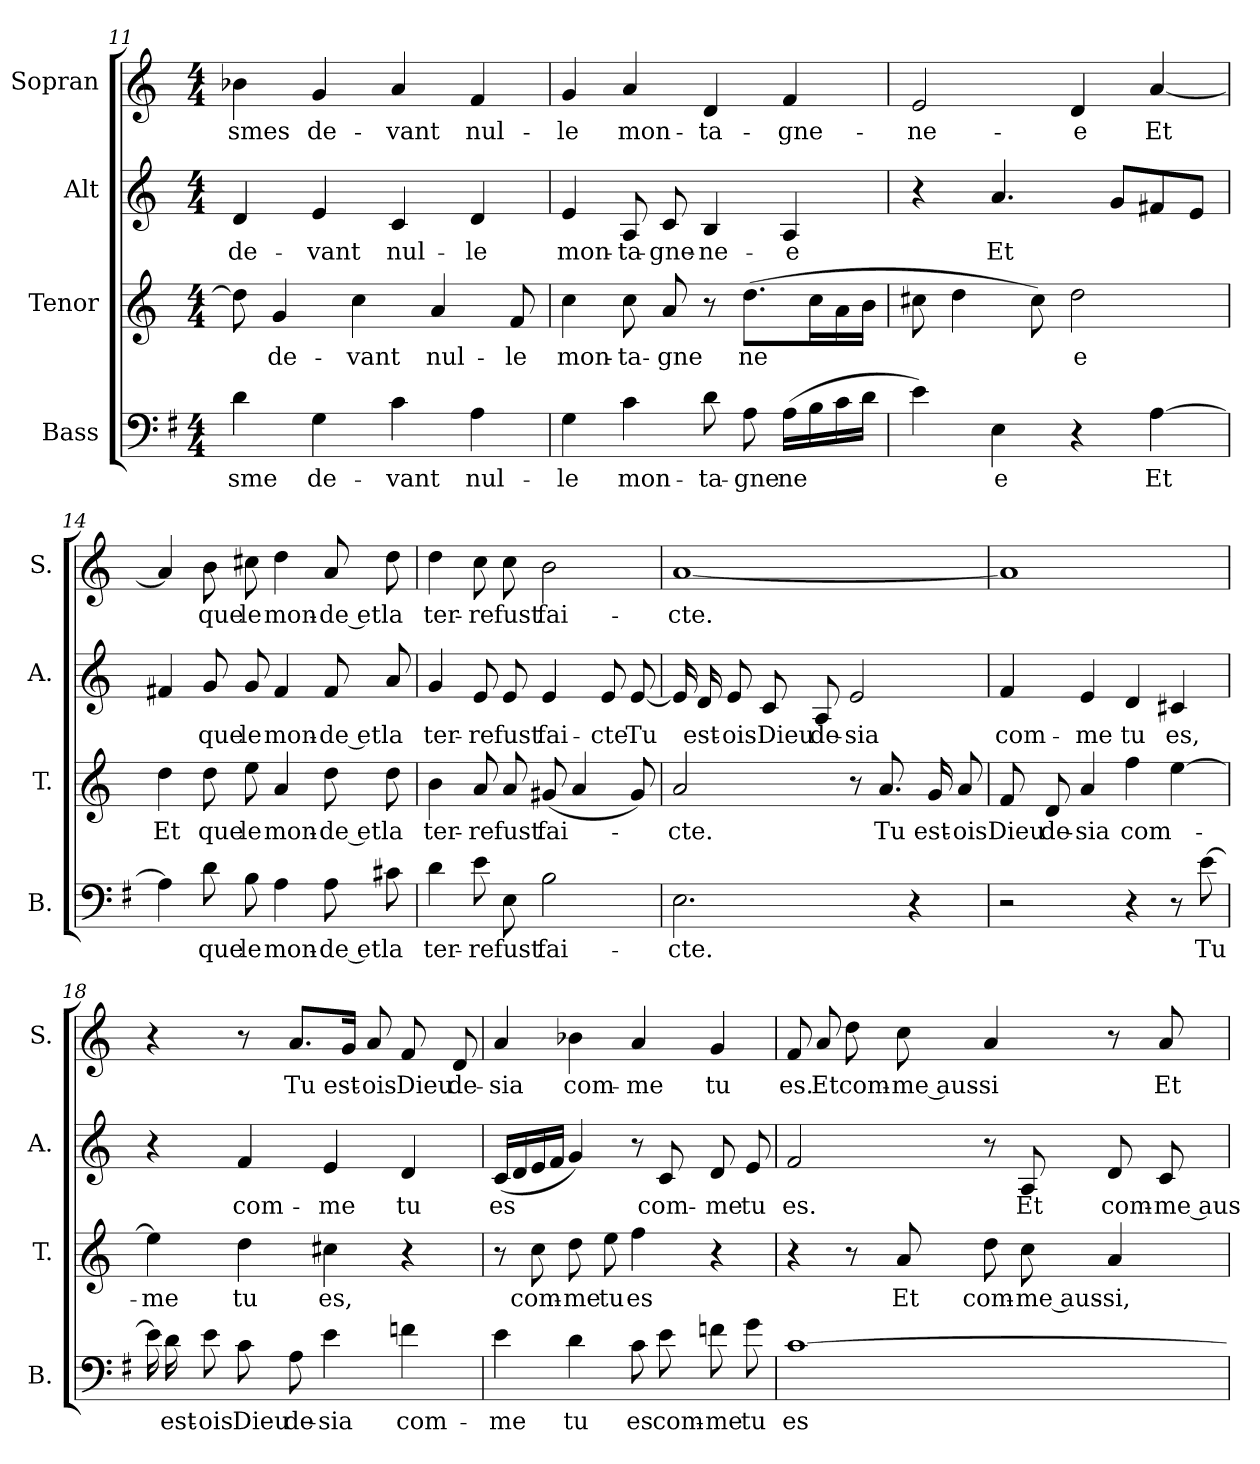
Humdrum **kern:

**kern	**text	**kern	**text	**kern	**text	**kern	**text
*part4	*part4	*part3	*part3	*part2	*part2	*part1	*part1
*staff4	*staff4	*staff3	*staff3	*staff2	*staff2	*staff1	*staff1
*I"Bass	*	*I"Tenor	*	*I"Alt	*	*I"Sopran	*
*I'B.	*	*I'T.	*	*I'A.	*	*I'S.	*
*clefF4	*	*clefG2	*	*clefG2	*	*clefG2	*
*ITrd4c7	*	*ITrd7c12	*	*	*	*	*
*k[]	*	*k[]	*	*k[]	*	*k[]	*
*C:	*	*C:	*	*C:	*	*C:	*
*M4/4	*	*M4/4	*	*M4/4	*	*M4/4	*
=11	=11	=11	=11	=11	=11	=11	=11
!	!LO:LY:b	!	!	!	!LO:LY:b	!	!LO:LY:b
4G	-sme	8d]	.	4d	de-	4b-X	-smes
!	!	!	!LO:LY:b	!	!	!	!
.	.	4G	de-	.	.	.	.
!	!LO:LY:b	!	!	!	!LO:LY:b	!	!LO:LY:b
4C	de-	.	.	4e	-vant	4g	de-
!	!	!	!LO:LY:b	!	!	!	!
.	.	4c	-vant	.	.	.	.
!	!LO:LY:b	!	!	!	!LO:LY:b	!	!LO:LY:b
4F	-vant	.	.	4c	nul-	4a	-vant
!	!	!	!LO:LY:b	!	!	!	!
.	.	4A	nul-	.	.	.	.
!	!LO:LY:b	!	!	!	!LO:LY:b	!	!LO:LY:b
4D	nul-	.	.	4d	-le	4f	nul-
!	!	!	!LO:LY:b	!	!	!	!
.	.	8F	-le	.	.	.	.
!!LO:LB:g=z
=12	=12	=12	=12	=12	=12	=12	=12
!	!LO:LY:b	!	!LO:LY:b	!	!LO:LY:b	!	!LO:LY:b
4C	-le	4c	mon-	4e	mon-	4g	-le
!	!LO:LY:b	!	!LO:LY:b	!	!LO:LY:b	!	!LO:LY:b
4F	mon-	8c	-ta-	8A	-ta-	4a	mon-
!	!	!	!LO:LY:b	!	!LO:LY:b	!	!
.	.	8A	-gne	8c	-gne-	.	.
!	!LO:LY:b	!	!	!	!LO:LY:b	!	!LO:LY:b
8G	-ta-	8r	.	4B	-ne-	4d	-ta-
!	!LO:LY:b	!	!LO:LY:b	!	!	!	!
8D	-gne	(>8.dL	ne	.	.	.	.
!	!LO:LY:b	!	!	!	!LO:LY:b	!	!LO:LY:b
(>16DLL	ne	.	.	4A	-e	4f	-gne-
16E	.	16cL	.	.	.	.	.
16F	.	16A	.	.	.	.	.
16GJJ	.	16BJJ	.	.	.	.	.
=13	=13	=13	=13	=13	=13	=13	=13
!	!	!	!	!	!	!	!LO:LY:b
4A)	.	8c#X	.	4r	.	2e	-ne-
.	.	4d	.	.	.	.	.
!	!LO:LY:b	!	!	!	!LO:LY:b	!	!
4AA	e	.	.	4.a	Et	.	.
.	.	8c#)	.	.	.	.	.
!	!	!	!LO:LY:b	!	!	!	!LO:LY:b
4r	.	2d	e	.	.	4d	-e
.	.	.	.	8gL	.	.	.
!	!LO:LY:b	!	!	!	!	!	!LO:LY:b
[4D	Et	.	.	8f#X	.	[4a	Et
.	.	.	.	8eJ	.	.	.
=14	=14	=14	=14	=14	=14	=14	=14
!	!	!	!LO:LY:b	!	!	!	!
4D]	.	4d	Et	4f#X	.	4a]	.
!	!LO:LY:b	!	!LO:LY:b	!	!LO:LY:b	!	!LO:LY:b
8G	que	8d	que	8g	que	8b	que
!	!LO:LY:b	!	!LO:LY:b	!	!LO:LY:b	!	!LO:LY:b
8E	le	8e	le	8g	le	8cc#X	le
!	!LO:LY:b	!	!LO:LY:b	!	!LO:LY:b	!	!LO:LY:b
4D	mon-	4A	mon-	4f#	mon-	4dd	mon-
!	!LO:LY:b	!	!LO:LY:b	!	!LO:LY:b	!	!LO:LY:b
8D	-de et	8d	-de et	8f#	-de et	8a	-de et
!	!LO:LY:b	!	!LO:LY:b	!	!LO:LY:b	!	!LO:LY:b
8F#X	la	8d	la	8a	la	8dd	la
=15	=15	=15	=15	=15	=15	=15	=15
!	!LO:LY:b	!	!LO:LY:b	!	!LO:LY:b	!	!LO:LY:b
4G	ter-	4B	ter-	4g	ter-	4dd	ter-
!	!LO:LY:b	!	!LO:LY:b	!	!LO:LY:b	!	!LO:LY:b
8A	-re	8A	-re	8e	-re	8cc	-re
!	!LO:LY:b	!	!LO:LY:b	!	!LO:LY:b	!	!LO:LY:b
8AA	fust	8A	fust	8e	fust	8cc	fust
!	!LO:LY:b	!	!LO:LY:b	!	!LO:LY:b	!	!LO:LY:b
2E	fai-	(<8G#X	fai-	4e	fai-	2b	fai-
.	.	4A	.	.	.	.	.
!	!	!	!	!	!LO:LY:b	!	!
.	.	.	.	8e	-cte	.	.
!	!	!	!	!	!LO:LY:b	!	!
.	.	8G#)	.	[8e	Tu	.	.
!!LO:LB:g=z
=16	=16	=16	=16	=16	=16	=16	=16
!	!LO:LY:b	!	!LO:LY:b	!	!	!	!LO:LY:b
2.AA	-cte.	2A	-cte.	16e]	.	[1a	-cte.
!	!	!	!	!	!LO:LY:b	!	!
.	.	.	.	16d	est-	.	.
!	!	!	!	!	!LO:LY:b	!	!
.	.	.	.	8e	-ois	.	.
!	!	!	!	!	!LO:LY:b	!	!
.	.	.	.	8c	Dieu	.	.
!	!	!	!	!	!LO:LY:b	!	!
.	.	.	.	8A	de-	.	.
!	!	!	!	!	!LO:LY:b	!	!
.	.	8r	.	2e	-sia	.	.
!	!	!	!LO:LY:b	!	!	!	!
.	.	8.A	Tu	.	.	.	.
4r	.	.	.	.	.	.	.
!	!	!	!LO:LY:b	!	!	!	!
.	.	16G	est-	.	.	.	.
!	!	!	!LO:LY:b	!	!	!	!
.	.	8A	-ois	.	.	.	.
=17	=17	=17	=17	=17	=17	=17	=17
!	!	!	!LO:LY:b	!	!LO:LY:b	!	!
2r	.	8F	Dieu	4f	com-	1a]	.
!	!	!	!LO:LY:b	!	!	!	!
.	.	8D	de-	.	.	.	.
!	!	!	!LO:LY:b	!	!LO:LY:b	!	!
.	.	4A	-sia	4e	-me	.	.
!	!	!	!LO:LY:b	!	!LO:LY:b	!	!
4r	.	4f	com-	4d	tu	.	.
!	!	!	!	!	!LO:LY:b	!	!
8r	.	[4e	.	4c#X	es,	.	.
!	!LO:LY:b	!	!	!	!	!	!
[8A	Tu	.	.	.	.	.	.
=18	=18	=18	=18	=18	=18	=18	=18
!	!	!	!LO:LY:b	!	!	!	!
16A]	.	4e]	-me	4r	.	4r	.
!	!LO:LY:b	!	!	!	!	!	!
16G	est-	.	.	.	.	.	.
!	!LO:LY:b	!	!	!	!	!	!
8A	-ois	.	.	.	.	.	.
!	!LO:LY:b	!	!LO:LY:b	!	!LO:LY:b	!	!
8F	Dieu	4d	tu	4f	com-	8r	.
!	!LO:LY:b	!	!	!	!	!	!LO:LY:b
8D	de-	.	.	.	.	8.aL	Tu
!	!LO:LY:b	!	!LO:LY:b	!	!LO:LY:b	!	!
4A	-sia	4c#X	es,	4e	-me	.	.
!	!	!	!	!	!	!	!LO:LY:b
.	.	.	.	.	.	16gJ	est-
!	!	!	!	!	!	!	!LO:LY:b
.	.	.	.	.	.	8a	-ois
!	!LO:LY:b	!	!	!	!LO:LY:b	!	!LO:LY:b
4B-X	com-	4r	.	4d	tu	8f	Dieu
!	!	!	!	!	!	!	!LO:LY:b
.	.	.	.	.	.	8d	de-
=19	=19	=19	=19	=19	=19	=19	=19
!	!LO:LY:b	!	!	!	!LO:LY:b	!	!LO:LY:b
4A	-me	8r	.	(<16cLL	es	4a	-sia
.	.	.	.	16d	.	.	.
!	!	!	!LO:LY:b	!	!	!	!
.	.	8c	com-	16e	.	.	.
.	.	.	.	16fJJ	.	.	.
!	!LO:LY:b	!	!LO:LY:b	!	!	!	!LO:LY:b
4G	tu	8d	-me	4g)	.	4b-X	com-
!	!	!	!LO:LY:b	!	!	!	!
.	.	8e	tu	.	.	.	.
!	!LO:LY:b	!	!LO:LY:b	!	!	!	!LO:LY:b
8F	es	4f	es	8r	.	4a	-me
!	!LO:LY:b	!	!	!	!LO:LY:b	!	!
8A	com-	.	.	8c	com-	.	.
!	!LO:LY:b	!	!	!	!LO:LY:b	!	!LO:LY:b
8B-X	-me	4r	.	8d	-me	4g	tu
!	!LO:LY:b	!	!	!	!LO:LY:b	!	!
8c	tu	.	.	8e	tu	.	.
!!LO:LB:g=z
=20	=20	=20	=20	=20	=20	=20	=20
!	!LO:LY:b	!	!	!	!LO:LY:b	!	!LO:LY:b
[1F	es	4r	.	2f	es.	8f	es.
!	!	!	!	!	!	!	!LO:LY:b
.	.	.	.	.	.	8a	Et
!	!	!	!	!	!	!	!LO:LY:b
.	.	8r	.	.	.	8dd	com-
!	!	!	!LO:LY:b	!	!	!	!LO:LY:b
.	.	8A	Et	.	.	8cc	-me aus-
!	!	!	!LO:LY:b	!	!	!	!LO:LY:b
.	.	8d	com-	8r	.	4a	-si
!	!	!	!LO:LY:b	!	!LO:LY:b	!	!
.	.	8c	-me aus-	8A	Et	.	.
!	!	!	!LO:LY:b	!	!LO:LY:b	!	!
.	.	4A	-si,	8d	com-	8r	.
!	!	!	!	!	!LO:LY:b	!	!LO:LY:b
.	.	.	.	8c	-me aus-	8a	Et
=	=	=	=	=	=	=	=
*-	*-	*-	*-	*-	*-	*-	*-
